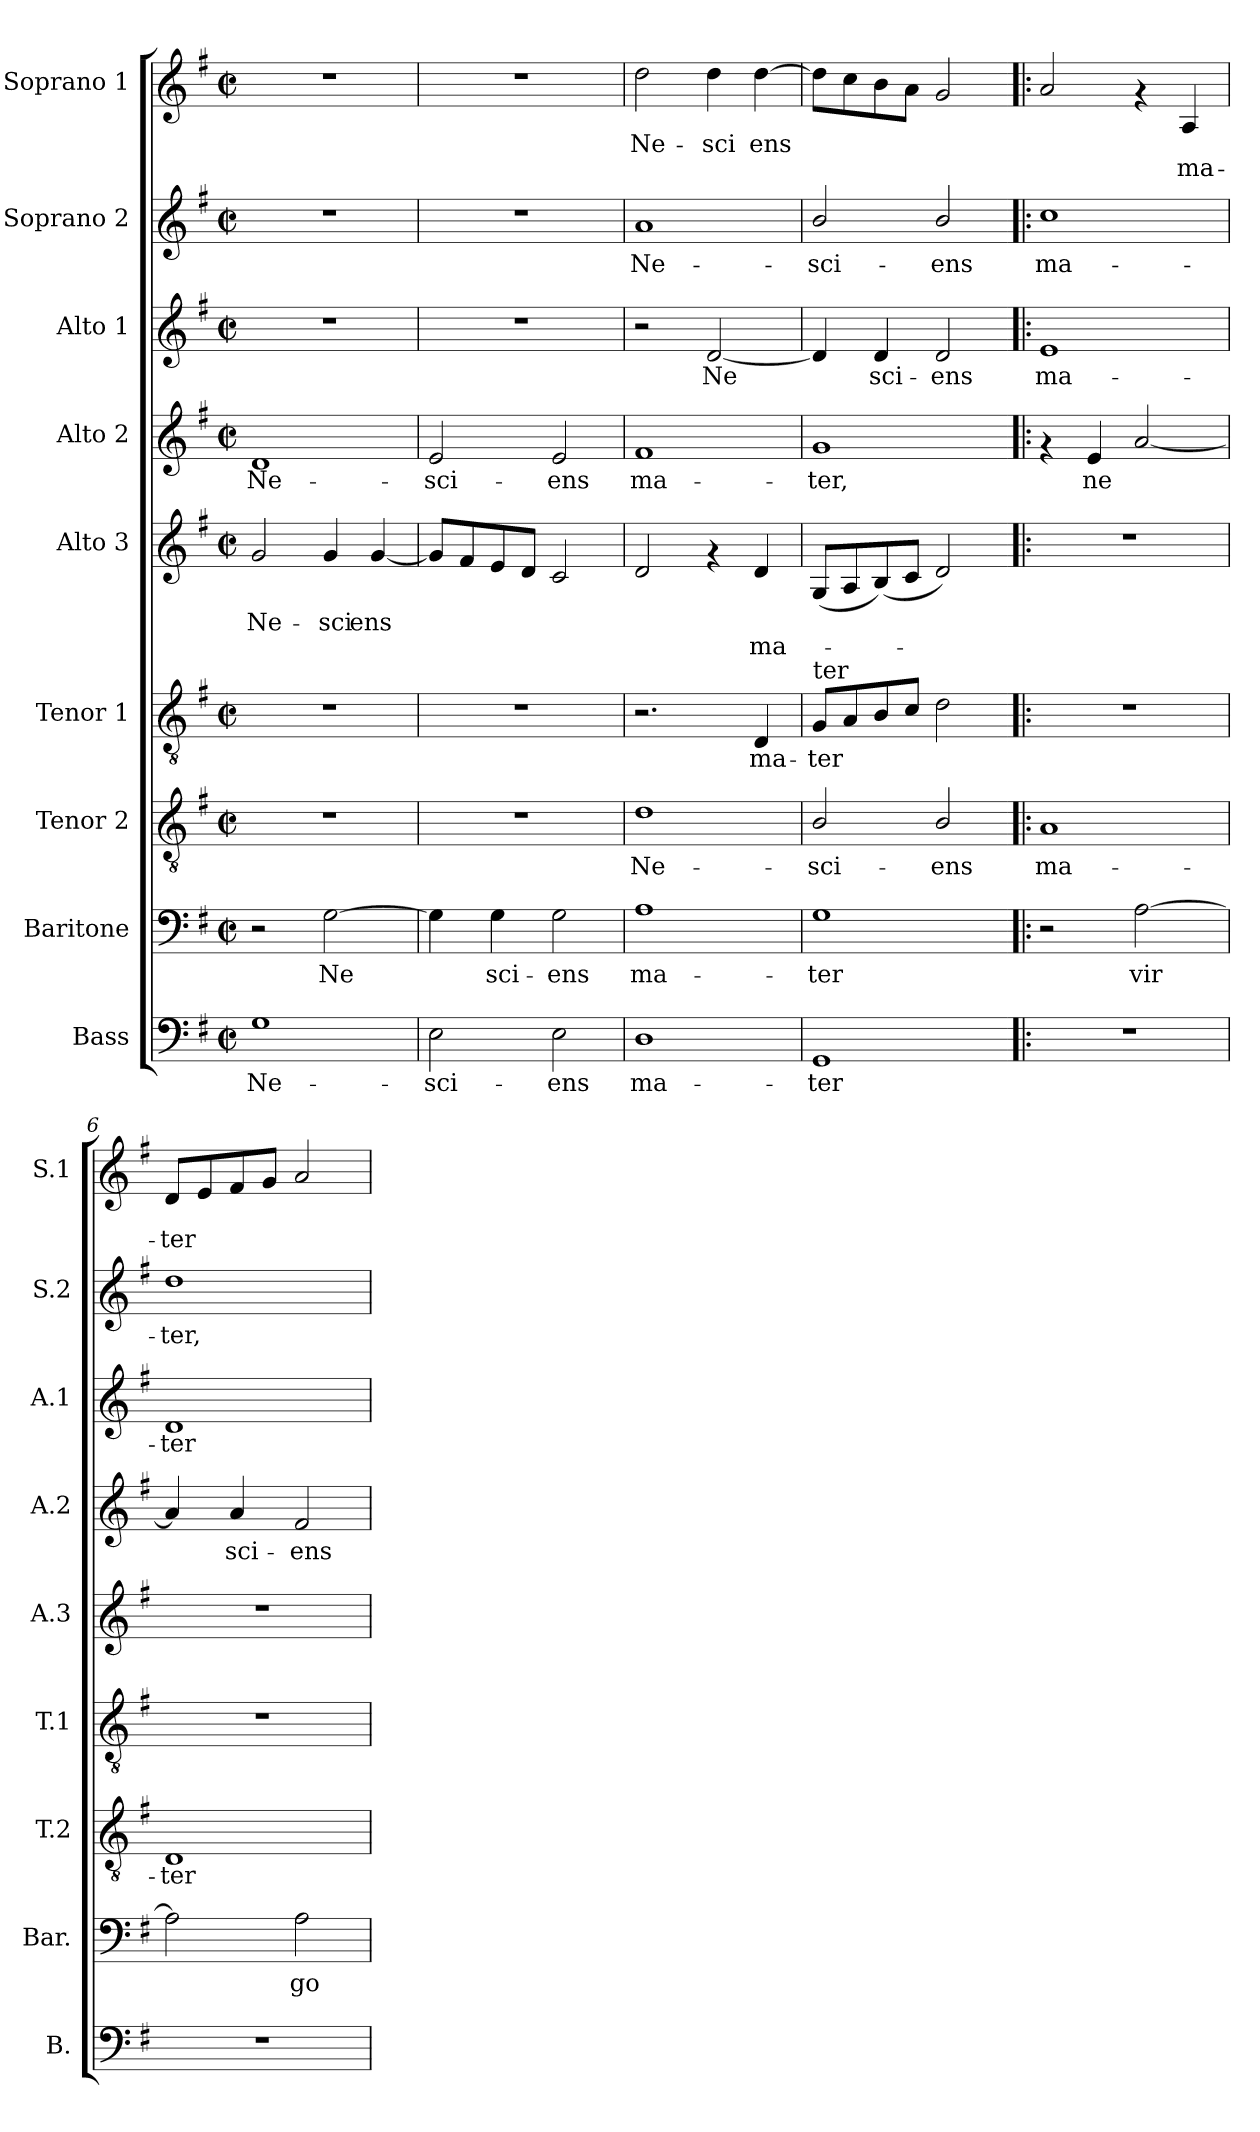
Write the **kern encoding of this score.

**kern	**text	**kern	**text	**kern	**text	**kern	**text	**kern	**text	**text	**kern	**text	**kern	**text	**kern	**text	**kern	**text	**text
*part9	*part9	*part8	*part8	*part7	*part7	*part6	*part6	*part5	*part5	*part5	*part4	*part4	*part3	*part3	*part2	*part2	*part1	*part1	*part1
*staff9	*staff9	*staff8	*staff8	*staff7	*staff7	*staff6	*staff6	*staff5	*staff5	*staff5	*staff4	*staff4	*staff3	*staff3	*staff2	*staff2	*staff1	*staff1	*staff1
*I"Bass	*	*I"Baritone	*	*I"Tenor 2	*	*I"Tenor 1	*	*I"Alto 3	*	*	*I"Alto 2	*	*I"Alto 1	*	*I"Soprano 2	*	*I"Soprano 1	*	*
*I'B.	*	*I'Bar.	*	*I'T.2	*	*I'T.1	*	*I'A.3	*	*	*I'A.2	*	*I'A.1	*	*I'S.2	*	*I'S.1	*	*
!!LO:PB:g=z
*stria5	*	*stria5	*	*stria5	*	*stria5	*	*stria5	*	*	*stria5	*	*stria5	*	*stria5	*	*stria5	*	*
*clefF4	*	*clefF4	*	*clefGv2	*	*clefGv2	*	*clefG2	*	*	*clefG2	*	*clefG2	*	*clefG2	*	*clefG2	*	*
*k[f#]	*	*k[f#]	*	*k[f#]	*	*k[f#]	*	*k[f#]	*	*	*k[f#]	*	*k[f#]	*	*k[f#]	*	*k[f#]	*	*
*G:	*	*G:	*	*G:	*	*G:	*	*G:	*	*	*G:	*	*G:	*	*G:	*	*G:	*	*
*M2/2	*	*M2/2	*	*M2/2	*	*M2/2	*	*M2/2	*	*	*M2/2	*	*M2/2	*	*M2/2	*	*M2/2	*	*
*met(c|)	*	*met(c|)	*	*met(c|)	*	*met(c|)	*	*met(c|)	*	*	*met(c|)	*	*met(c|)	*	*met(c|)	*	*met(c|)	*	*
=1	=1	=1	=1	=1	=1	=1	=1	=1	=1	=1	=1	=1	=1	=1	=1	=1	=1	=1	=1
!	!LO:LY:b:cj	!	!	!	!	!	!	!	!LO:LY:b:cj	!	!	!LO:LY:b:cj	!	!	!	!	!	!	!
1G	Ne-	2r	.	1r	.	1r	.	2g/	Ne-	.	1d	Ne-	1r	.	1r	.	1r	.	.
!	!	!	!LO:LY:b:cj	!	!	!	!	!	!LO:LY:b:cj	!	!	!	!	!	!	!	!	!	!
.	.	[>2G\	Ne-	.	.	.	.	4g/	-sci	.	.	.	.	.	.	.	.	.	.
!	!	!	!	!	!	!	!	!	!LO:LY:b:cj	!	!	!	!	!	!	!	!	!	!
.	.	.	.	.	.	.	.	[<4g/	ens	.	.	.	.	.	.	.	.	.	.
=2	=2	=2	=2	=2	=2	=2	=2	=2	=2	=2	=2	=2	=2	=2	=2	=2	=2	=2	=2
!	!LO:LY:b:cj	!	!LO:LY:b:cj	!	!	!	!	!	!LO:LY:b:cj	!	!	!LO:LY:b:cj	!	!	!	!	!	!	!
2E\	-sci-	4G\]	--	1r	.	1r	.	8g/L]	.	.	2e/	-sci-	1r	.	1r	.	1r	.	.
!	!	!	!	!	!	!	!	!	!LO:LY:b:cj	!	!	!	!	!	!	!	!	!	!
.	.	.	.	.	.	.	.	8f#/	.	.	.	.	.	.	.	.	.	.	.
!	!	!	!LO:LY:b:cj	!	!	!	!	!	!LO:LY:b:cj	!	!	!	!	!	!	!	!	!	!
.	.	4G\	-sci-	.	.	.	.	8e/	.	.	.	.	.	.	.	.	.	.	.
!	!	!	!	!	!	!	!	!	!LO:LY:b:cj	!	!	!	!	!	!	!	!	!	!
.	.	.	.	.	.	.	.	8d/J	.	.	.	.	.	.	.	.	.	.	.
!	!LO:LY:b:cj	!	!LO:LY:b:cj	!	!	!	!	!	!LO:LY:b:cj	!	!	!LO:LY:b:cj	!	!	!	!	!	!	!
2E\	-ens	2G\	-ens	.	.	.	.	2c/	.	.	2e/	-ens	.	.	.	.	.	.	.
=3	=3	=3	=3	=3	=3	=3	=3	=3	=3	=3	=3	=3	=3	=3	=3	=3	=3	=3	=3
!	!LO:LY:b:cj	!	!LO:LY:b:cj	!	!LO:LY:b:cj	!	!	!	!LO:LY:b:cj	!LO:LY:b:cj	!	!LO:LY:b:cj	!	!	!	!LO:LY:b:cj	!	!LO:LY:b:cj	!
1D	ma-	1A	ma-	1d	Ne-	2.r	.	2d/	.	.	1f#	ma-	2r	.	1a	Ne-	2dd\	Ne-	.
!	!	!	!	!	!	!	!	!	!	!	!	!	!	!LO:LY:b:cj	!	!	!	!LO:LY:b:cj	!
.	.	.	.	.	.	.	.	4rf	.	.	.	.	[<2d/	Ne-	.	.	4dd\	-sci	.
!	!	!	!	!	!	!	!LO:LY:b:cj	!	!LO:LY:b:cj	!LO:LY:b:cj	!	!	!	!	!	!	!	!LO:LY:b:cj	!
.	.	.	.	.	.	4D/	ma-	4d/	.	ma-	.	.	.	.	.	.	[>4dd\	ens	.
=4	=4	=4	=4	=4	=4	=4	=4	=4	=4	=4	=4	=4	=4	=4	=4	=4	=4	=4	=4
!	!	!	!	!	!	!LO:TX:a:t=ter	!	!	!	!	!	!	!	!	!	!	!	!	!
!	!LO:LY:b:cj	!	!LO:LY:b:cj	!	!LO:LY:b:cj	!	!LO:LY:b:cj	!	!LO:LY:b:cj	!	!	!LO:LY:b:cj	!	!LO:LY:b:cj	!	!LO:LY:b:cj	!	!LO:LY:b:cj	!
1GG	-ter	1G	-ter	2B/	-sci-	8G/L	-ter	(>8G/L	-	.	1g	-ter,	4d/]	--	2b/	-sci-	8dd\L]	.	.
!	!	!	!	!	!	!	!LO:LY:b:cj	!	!LO:LY:b:cj	!	!	!	!	!	!	!	!	!LO:LY:b:cj	!
.	.	.	.	.	.	8A/	.	8A/	.	.	.	.	.	.	.	.	8cc\	.	.
!	!	!	!	!	!	!	!LO:LY:b:cj	!	!LO:LY:b:cj	!	!	!	!	!LO:LY:b:cj	!	!	!	!LO:LY:b:cj	!
.	.	.	.	.	.	8B/	.	(>8B/)	.	.	.	.	4d/	-sci-	.	.	8b\	.	.
!	!	!	!	!	!	!	!LO:LY:b:cj	!	!LO:LY:b:cj	!	!	!	!	!	!	!	!	!LO:LY:b:cj	!
.	.	.	.	.	.	8c/J	.	8c/J	.	.	.	.	.	.	.	.	8a\J	.	.
!	!	!	!	!	!LO:LY:b:cj	!	!LO:LY:b:cj	!	!LO:LY:b:cj	!	!	!	!	!LO:LY:b:cj	!	!LO:LY:b:cj	!	!LO:LY:b:cj	!
.	.	.	.	2B/	-ens	2d\	.	2d/)	.	.	.	.	2d/	-ens	2b/	-ens	2g/	.	.
=5!|:	=5!|:	=5!|:	=5!|:	=5!|:	=5!|:	=5!|:	=5!|:	=5!|:	=5!|:	=5!|:	=5!|:	=5!|:	=5!|:	=5!|:	=5!|:	=5!|:	=5!|:	=5!|:	=5!|:
!	!	!	!	!	!LO:LY:b:cj	!	!	!	!	!	!	!	!	!LO:LY:b:cj	!	!LO:LY:b:cj	!	!LO:LY:b:cj	!LO:LY:b:cj
1r	.	2r	.	1A	ma-	1r	.	1r	.	.	4rf	.	1e	ma-	1cc	ma-	2a/	.	.
!	!	!	!	!	!	!	!	!	!	!	!	!LO:LY:b:cj	!	!	!	!	!	!	!
.	.	.	.	.	.	.	.	.	.	.	4e/	ne-	.	.	.	.	.	.	.
!	!	!	!LO:LY:b:cj	!	!	!	!	!	!	!	!	!LO:LY:b:cj	!	!	!	!	!	!	!
.	.	[>2A\	vir-	.	.	.	.	.	.	.	[<2a/	--	.	.	.	.	4rf	.	.
!	!	!	!	!	!	!	!	!	!	!	!	!	!	!	!	!	!	!LO:LY:b:cj	!LO:LY:b:cj
.	.	.	.	.	.	.	.	.	.	.	.	.	.	.	.	.	4A/	.	ma-
=6	=6	=6	=6	=6	=6	=6	=6	=6	=6	=6	=6	=6	=6	=6	=6	=6	=6	=6	=6
!	!	!	!LO:LY:b:cj	!	!LO:LY:b:cj	!	!	!	!	!	!	!LO:LY:b:cj	!	!LO:LY:b:cj	!	!LO:LY:b:cj	!	!LO:LY:b:cj	!LO:LY:b:cj
1r	.	2A\]	--	1D	-ter	1r	.	1r	.	.	4a/]	--	1d	-ter	1dd	-ter,	8d/L	-	ter
!	!	!	!	!	!	!	!	!	!	!	!	!	!	!	!	!	!	!LO:LY:b:cj	!LO:LY:b:cj
.	.	.	.	.	.	.	.	.	.	.	.	.	.	.	.	.	8e/	.	.
!	!	!	!	!	!	!	!	!	!	!	!	!LO:LY:b:cj	!	!	!	!	!	!LO:LY:b:cj	!LO:LY:b:cj
.	.	.	.	.	.	.	.	.	.	.	4a/	-sci-	.	.	.	.	8f#/	.	.
!	!	!	!	!	!	!	!	!	!	!	!	!	!	!	!	!	!	!LO:LY:b:cj	!LO:LY:b:cj
.	.	.	.	.	.	.	.	.	.	.	.	.	.	.	.	.	8g/J	.	.
!	!	!	!LO:LY:b:cj	!	!	!	!	!	!	!	!	!LO:LY:b:cj	!	!	!	!	!	!LO:LY:b:cj	!LO:LY:b:cj
.	.	2A\	-go	.	.	.	.	.	.	.	2f#/	-ens	.	.	.	.	2a/	.	.
=	=	=	=	=	=	=	=	=	=	=	=	=	=	=	=	=	=	=	=
*-	*-	*-	*-	*-	*-	*-	*-	*-	*-	*-	*-	*-	*-	*-	*-	*-	*-	*-	*-
